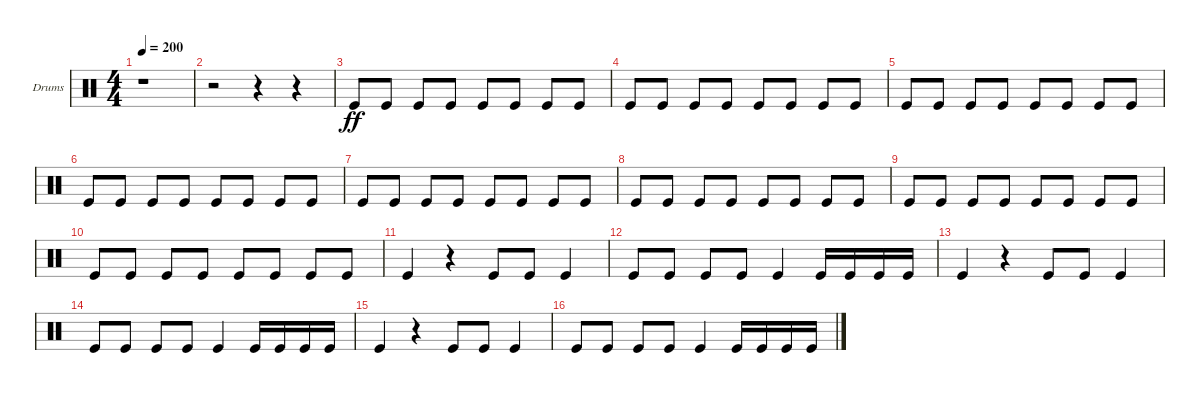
\bracketExtendMode groupsimilarinstruments
\firstSystemTrackNameOrientation horizontal
\otherSystemsTrackNameOrientation horizontal
\track ("Drumkit" "Drums") {instrument percussion}
\staff {score}
\articulation defaults
\ts (4 4)
\tempo 200
\clef neutral
\ks c
r.1{dy ff} |
r.2 r.4 r.4 |
"Kick (hit)".8 "Kick (hit)".8 "Kick (hit)".8 "Kick (hit)".8 "Kick (hit)".8 "Kick (hit)".8 "Kick (hit)".8 "Kick (hit)".8 |
"Kick (hit)".8 "Kick (hit)".8 "Kick (hit)".8 "Kick (hit)".8 "Kick (hit)".8 "Kick (hit)".8 "Kick (hit)".8 "Kick (hit)".8 |
"Kick (hit)".8 "Kick (hit)".8 "Kick (hit)".8 "Kick (hit)".8 "Kick (hit)".8 "Kick (hit)".8 "Kick (hit)".8 "Kick (hit)".8 |
"Kick (hit)".8 "Kick (hit)".8 "Kick (hit)".8 "Kick (hit)".8 "Kick (hit)".8 "Kick (hit)".8 "Kick (hit)".8 "Kick (hit)".8 |
"Kick (hit)".8 "Kick (hit)".8 "Kick (hit)".8 "Kick (hit)".8 "Kick (hit)".8 "Kick (hit)".8 "Kick (hit)".8 "Kick (hit)".8 |
"Kick (hit)".8 "Kick (hit)".8 "Kick (hit)".8 "Kick (hit)".8 "Kick (hit)".8 "Kick (hit)".8 "Kick (hit)".8 "Kick (hit)".8 |
"Kick (hit)".8 "Kick (hit)".8 "Kick (hit)".8 "Kick (hit)".8 "Kick (hit)".8 "Kick (hit)".8 "Kick (hit)".8 "Kick (hit)".8 |
"Kick (hit)".8 "Kick (hit)".8 "Kick (hit)".8 "Kick (hit)".8 "Kick (hit)".8 "Kick (hit)".8 "Kick (hit)".8 "Kick (hit)".8 |
"Kick (hit)".4 r.4 "Kick (hit)".8 "Kick (hit)".8 "Kick (hit)".4 |
"Kick (hit)".8 "Kick (hit)".8 "Kick (hit)".8 "Kick (hit)".8 "Kick (hit)".4 "Kick (hit)".16 "Kick (hit)".16 "Kick (hit)".16 "Kick (hit)".16 |
"Kick (hit)".4 r.4 "Kick (hit)".8 "Kick (hit)".8 "Kick (hit)".4 |
"Kick (hit)".8 "Kick (hit)".8 "Kick (hit)".8 "Kick (hit)".8 "Kick (hit)".4 "Kick (hit)".16 "Kick (hit)".16 "Kick (hit)".16 "Kick (hit)".16 |
"Kick (hit)".4 r.4 "Kick (hit)".8 "Kick (hit)".8 "Kick (hit)".4 |
"Kick (hit)".8 "Kick (hit)".8 "Kick (hit)".8 "Kick (hit)".8 "Kick (hit)".4 "Kick (hit)".16 "Kick (hit)".16 "Kick (hit)".16 "Kick (hit)".16
